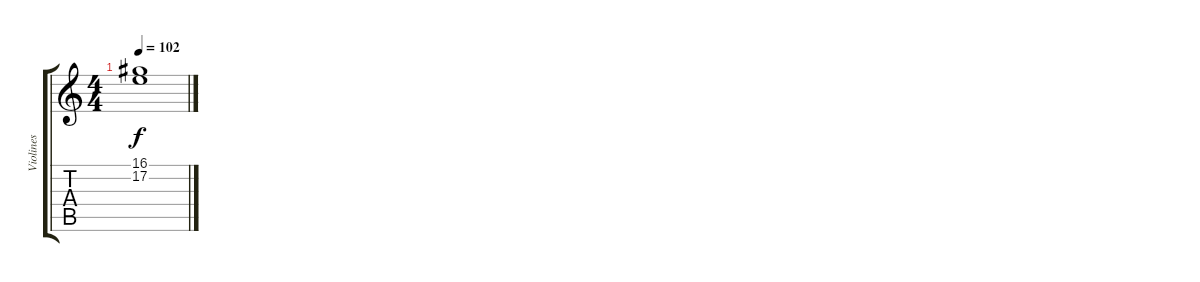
\track ("Violines" "Violines") {instrument stringensemble2}
\staff {score tabs}
\tuning (E4 B3 G3 D3 A2 E2) {hide}
\ts (4 4)
\tempo 102
\clef g2
\ks c
(16.1{t} 17.2{t}).1{dy f}
